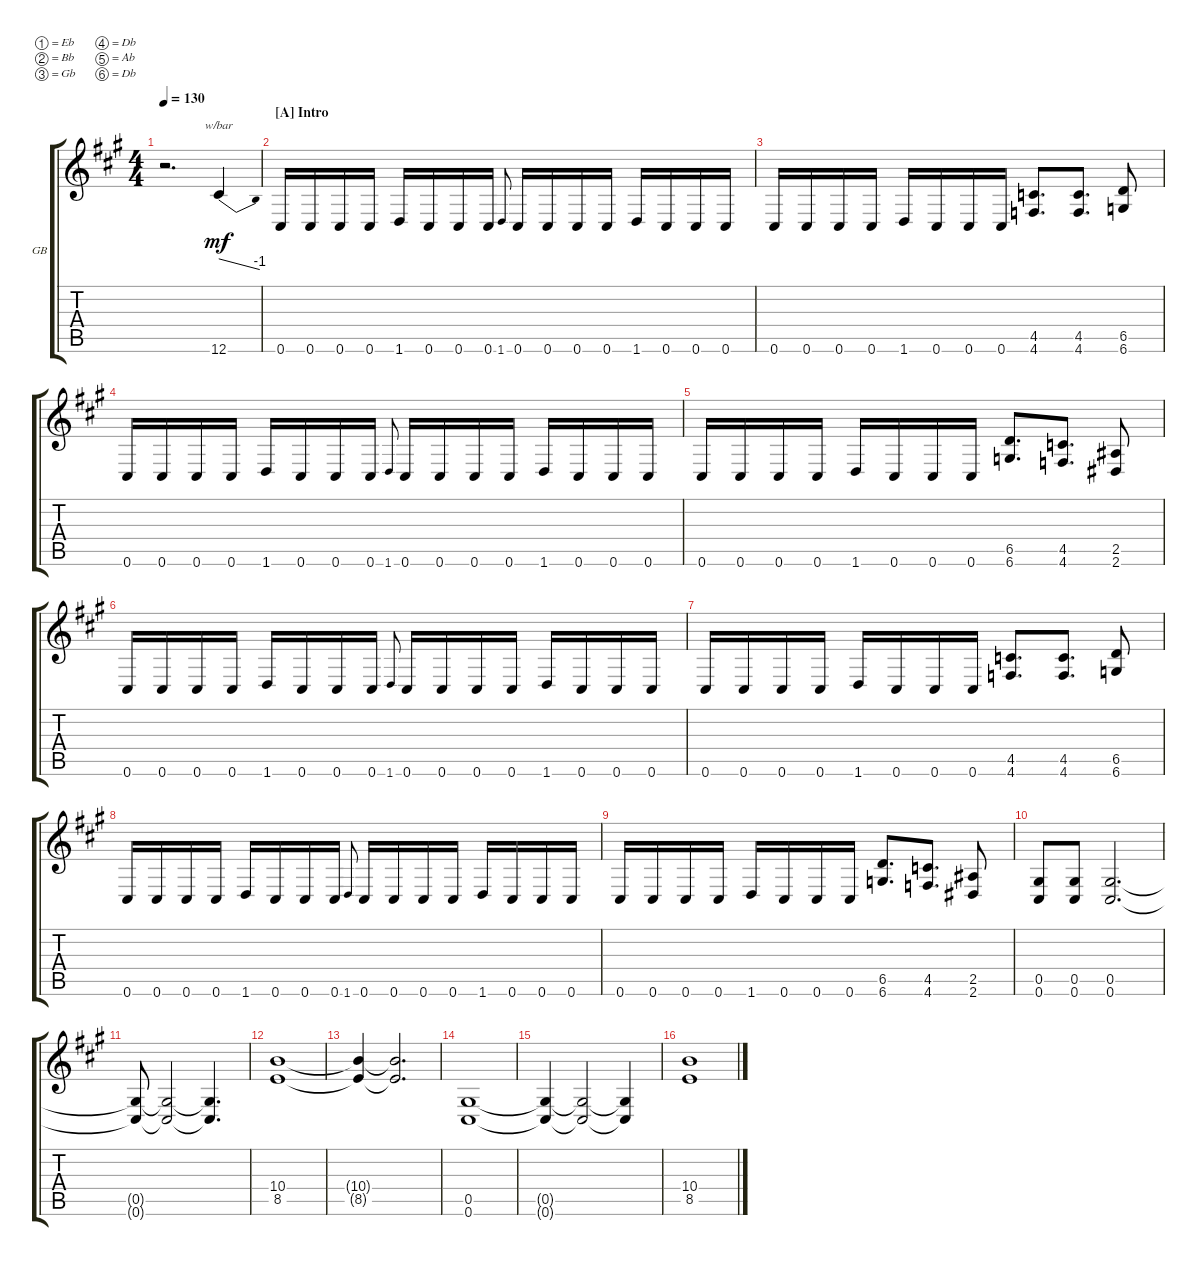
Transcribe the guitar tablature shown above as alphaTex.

\defaultSystemsLayout 4
\bracketExtendMode groupsimilarinstruments
\firstSystemTrackNameOrientation horizontal
\otherSystemsTrackNameOrientation horizontal
\track ("Guitarra Base" "GB") {instrument acousticguitarsteel}
\staff {score tabs}
\tuning (Eb4 Bb3 Gb3 Db3 Ab2 Db2)
\ts (4 4)
\tempo 130
\clef g2
\scale
1.10088
\ks a
r.2{d dy mf instrument acousticguitarsteel} 12.6.4{tbe (dive default 0 0 45 -4)} |
\section ("A" "Intro")
\scale
0.899117 0.6.16 0.6.16 0.6.16 0.6.16 1.6.16 0.6.16 0.6.16 0.6.16 1.6.8{gr onbeat} 0.6.16 0.6.16 0.6.16 0.6.16 1.6.16 0.6.16 0.6.16 0.6.16 |
\scale
1.07062 0.6.16 0.6.16 0.6.16 0.6.16 1.6.16 0.6.16 0.6.16 0.6.16 (4.6 4.5).8{d} (4.5 4.6).8{d} (6.6 6.5).8 |
\scale
0.929382 0.6.16 0.6.16 0.6.16 0.6.16 1.6.16 0.6.16 0.6.16 0.6.16 1.6.8{gr onbeat} 0.6.16 0.6.16 0.6.16 0.6.16 1.6.16 0.6.16 0.6.16 0.6.16 |
0.6.16 0.6.16 0.6.16 0.6.16 1.6.16 0.6.16 0.6.16 0.6.16 (6.6 6.5).8{d} (4.5 4.6).8{d} (2.6 2.5).8 |
0.6.16 0.6.16 0.6.16 0.6.16 1.6.16 0.6.16 0.6.16 0.6.16 1.6.8{gr onbeat} 0.6.16 0.6.16 0.6.16 0.6.16 1.6.16 0.6.16 0.6.16 0.6.16 |
0.6.16 0.6.16 0.6.16 0.6.16 1.6.16 0.6.16 0.6.16 0.6.16 (4.6 4.5).8{d} (4.5 4.6).8{d} (6.6 6.5).8 |
0.6.16 0.6.16 0.6.16 0.6.16 1.6.16 0.6.16 0.6.16 0.6.16 1.6.8{gr onbeat} 0.6.16 0.6.16 0.6.16 0.6.16 1.6.16 0.6.16 0.6.16 0.6.16 |
0.6.16 0.6.16 0.6.16 0.6.16 1.6.16 0.6.16 0.6.16 0.6.16 (6.6 6.5).8{d} (4.5 4.6).8{d} (2.6 2.5).8 |
(0.6 0.5).8 (0.5 0.6).8 (0.5 0.6).2{d} |
(0.5{t} 0.6{t}).8 (0.5{t} 0.6{t}).2 (0.6{t} 0.5{t}).4{d} |
(8.5 10.4).1 |
(10.4{t} 8.5{t}).4 (8.5{t} 10.4{t}).2{d} |
(0.6 0.5).1 |
(0.5{t} 0.6{t}).4 (0.5{t} 0.6{t}).2 (0.6{t} 0.5{t}).4 |
(8.5 10.4).1
